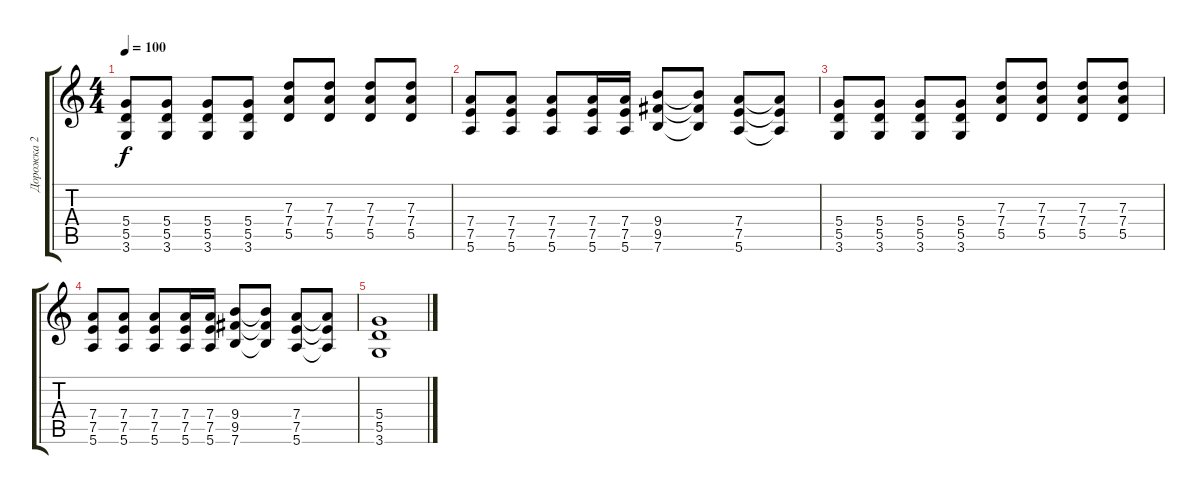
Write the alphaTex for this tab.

\track ("Дорожка 2" "Дорожка 2") {instrument distortionguitar}
\staff {score tabs}
\tuning (E4 B3 G3 D3 A2 E2) {hide}
\ts (4 4)
\tempo 100
\clef g2
\ks c
(5.4 5.5 3.6).8{dy f} (5.4 5.5 3.6).8 (5.4 5.5 3.6).8 (5.4 5.5 3.6).8 (7.3 7.4 5.5).8 (7.3 7.4 5.5).8 (7.3 7.4 5.5).8 (7.3 7.4 5.5).8 |
(7.4 7.5 5.6).8 (7.4 7.5 5.6).8 (7.4 7.5 5.6).8 (7.4 7.5 5.6).16 (7.4 7.5 5.6).16 (9.4 9.5 7.6).8 (9.4{t} 9.5{t} 7.6{t}).8 (7.4 7.5 5.6).8 (7.4{t} 7.5{t} 5.6{t}).8 |
(5.4 5.5 3.6).8 (5.4 5.5 3.6).8 (5.4 5.5 3.6).8 (5.4 5.5 3.6).8 (7.3 7.4 5.5).8 (7.3 7.4 5.5).8 (7.3 7.4 5.5).8 (7.3 7.4 5.5).8 |
(7.4 7.5 5.6).8 (7.4 7.5 5.6).8 (7.4 7.5 5.6).8 (7.4 7.5 5.6).16 (7.4 7.5 5.6).16 (9.4 9.5 7.6).8 (9.4{t} 9.5{t} 7.6{t}).8 (7.4 7.5 5.6).8 (7.4{t} 7.5{t} 5.6{t}).8 |
(5.4 5.5 3.6).1
